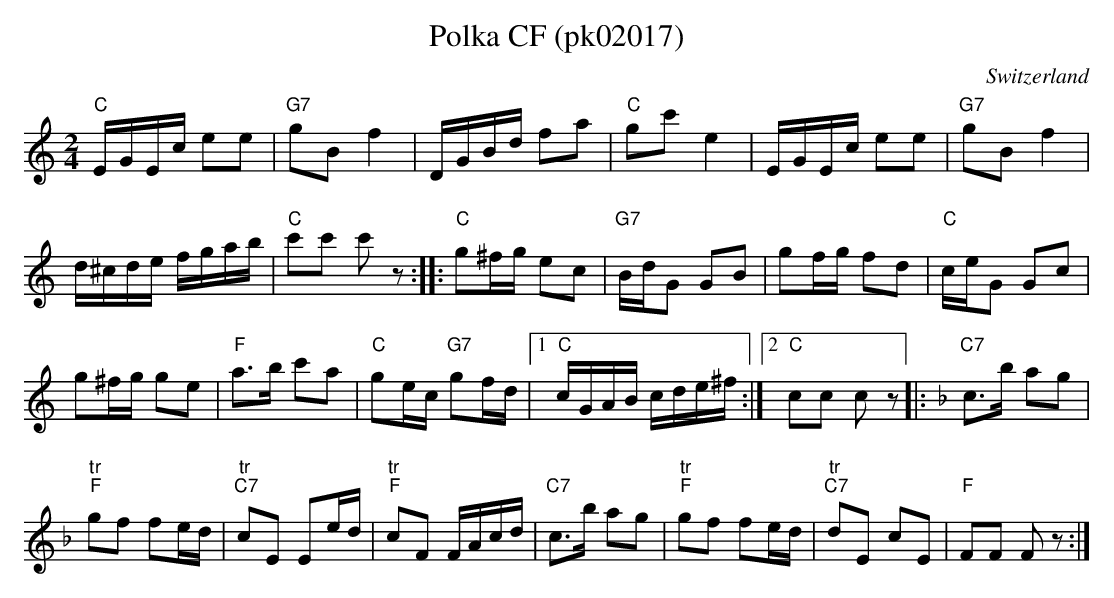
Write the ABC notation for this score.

X:1
T:Polka CF (pk02017)
O:Switzerland
M:2/4
L:1/16
K:C major
"C"EGEc e2e2 | "G7"g2B2f4 | DGBd f2a2 | "C"g2c'2e4 | EGEc e2e2 | "G7"g2B2 f4 |
d^cde fgab | "C"c'2c'2 c'2z2 :: "C"g2^fg e2c2 | "G7"BdG2 G2B2 | g2fg f2d2 | "C"ceG2 G2c2 |
g2^fg g2e2 | "F"a3b c'2a2 | "C"g2ec "G7"g2fd |1 "C"cGAB cde^f :|2 "C"c2c2 c2z2 |: [K:F] [L:1/8] "C7"c>b ag |
"tr""F"gf fe/d/ | "tr" "C7"cE Ee/d/ | "tr""F"cF F/A/c/d/ | "C7"c>b ag | "tr""F"gf fe/d/ | "tr""C7"dE cE | "F"FF Fz :|
